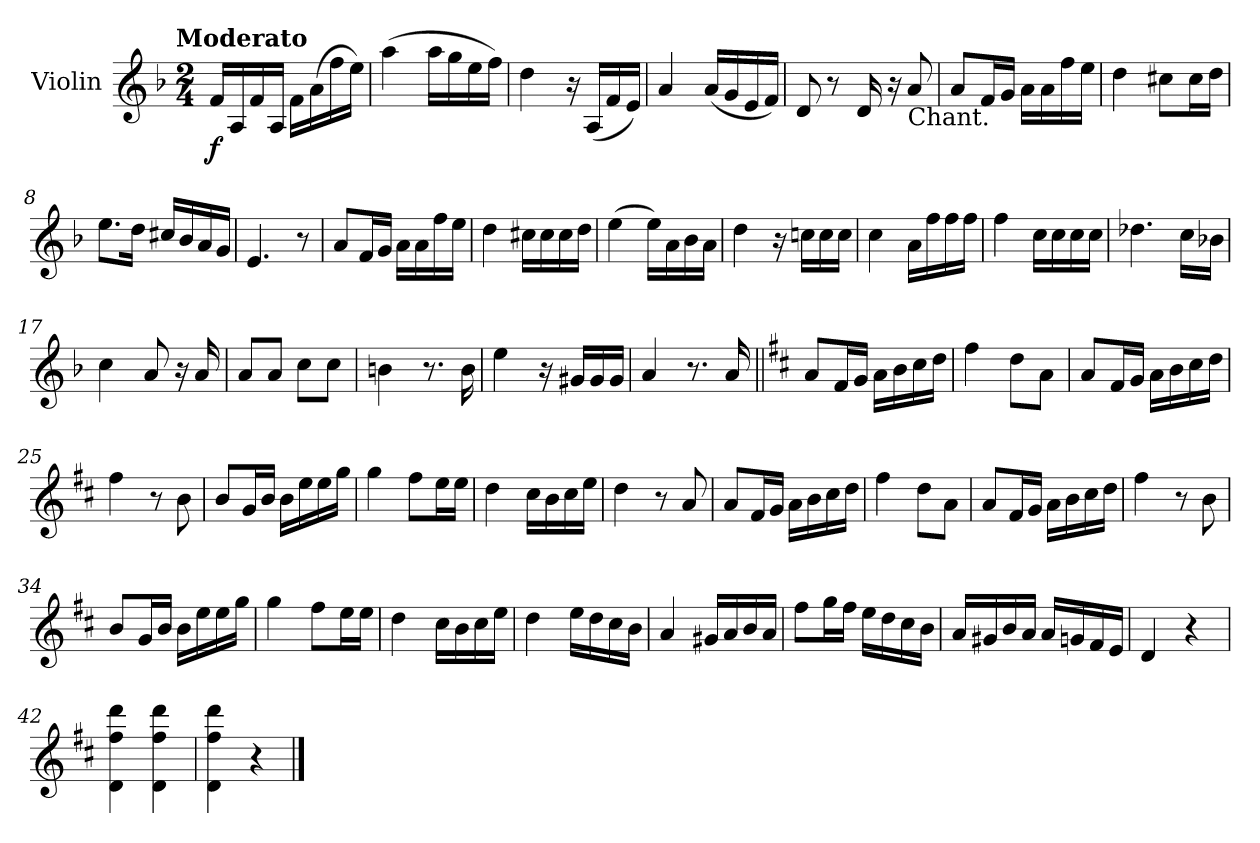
**kern	**dynam
*part1	*part1
*staff1	*staff1
*I"Violin	*
*I'Vln.	*
*clefG2	*
*k[b-]	*
!!LO:TX:omd:t=Moderato
*M2/4	*
*MM114	*
=1	=1
!	!LO:DY:b
16f/LL	f
16A/	.
16f/	.
16A/JJ	.
16f\LL	.
(>16a\	.
16ff\	.
16ee\JJ)	.
=2	=2
(>4aa\	.
16aa\LL	.
16gg\	.
16ee\	.
16ff\JJ)	.
=3	=3
4dd\	.
16r	.
(<16A/LL	.
16f/	.
16e/JJ)	.
=4	=4
4a/	.
(<16a/LL	.
16g/	.
16e/	.
16f/JJ)	.
=5	=5
8d/	.
8r	.
16d/	.
16r	.
!LO:TX:b:t=Chant.	!
8a/	.
=6	=6
8a/L	.
16f/L	.
16g/JJ	.
16a\LL	.
16a\	.
16ff\	.
16ee\JJ	.
!!LO:LB:g=z
=7	=7
4dd\	.
8cc#X\L	.
16cc#\L	.
16dd\JJ	.
=8	=8
8.ee\L	.
16dd\Jk	.
16cc#X/LL	.
16b-/	.
16a/	.
16g/JJ	.
=9	=9
4.e/	.
8r	.
=10	=10
8a/L	.
16f/L	.
16g/JJ	.
16a\LL	.
16a\	.
16ff\	.
16ee\JJ	.
=11	=11
4dd\	.
16cc#X\LL	.
16cc#\	.
16cc#\	.
16dd\JJ	.
=12	=12
(>4ee\	.
16ee\LL)	.
16a\	.
16b-\	.
16a\JJ	.
=13	=13
4dd\	.
16r	.
16ccn\LL	.
16cc\	.
16cc\JJ	.
!!LO:LB:g=z
=14	=14
4cc\	.
16a\LL	.
16ff\	.
16ff\	.
16ff\JJ	.
=15	=15
4ff\	.
16cc\LL	.
16cc\	.
16cc\	.
16cc\JJ	.
=16	=16
4.dd-X\	.
16cc\LL	.
16b-X\JJ	.
=17	=17
4cc\	.
8a/	.
16r	.
16a/	.
=18	=18
8a/L	.
8a/J	.
8cc\L	.
8cc\J	.
=19	=19
4bn\	.
8.r	.
16b\	.
=20	=20
4ee\	.
16r	.
16g#X/LL	.
16g#/	.
16g#/JJ	.
!!LO:LB:g=z
=21	=21
4a/	.
8.r	.
16a/	.
=22||	=22||
*k[f#c#]	*
8a/L	.
16f#/L	.
16g/JJ	.
16a\LL	.
16b\	.
16cc#\	.
16dd\JJ	.
=23	=23
4ff#\	.
8dd\L	.
8a\J	.
=24	=24
8a/L	.
16f#/L	.
16g/JJ	.
16a\LL	.
16b\	.
16cc#\	.
16dd\JJ	.
=25	=25
4ff#\	.
8r	.
8b\	.
=26	=26
8b/L	.
16g/L	.
16b/JJ	.
16b\LL	.
16ee\	.
16ee\	.
16gg\JJ	.
=27	=27
4gg\	.
8ff#\L	.
16ee\L	.
16ee\JJ	.
!!LO:LB:g=z
=28	=28
4dd\	.
16cc#\LL	.
16b\	.
16cc#\	.
16ee\JJ	.
=29	=29
4dd\	.
8r	.
8a/	.
=30	=30
8a/L	.
16f#/L	.
16g/JJ	.
16a\LL	.
16b\	.
16cc#\	.
16dd\JJ	.
=31	=31
4ff#\	.
8dd\L	.
8a\J	.
=32	=32
8a/L	.
16f#/L	.
16g/JJ	.
16a\LL	.
16b\	.
16cc#\	.
16dd\JJ	.
=33	=33
4ff#\	.
8r	.
8b\	.
=34	=34
8b/L	.
16g/L	.
16b/JJ	.
16b\LL	.
16ee\	.
16ee\	.
16gg\JJ	.
!!LO:LB:g=z
=35	=35
4gg\	.
8ff#\L	.
16ee\L	.
16ee\JJ	.
=36	=36
4dd\	.
16cc#\LL	.
16b\	.
16cc#\	.
16ee\JJ	.
=37	=37
4dd\	.
16ee\LL	.
16dd\	.
16cc#\	.
16b\JJ	.
=38	=38
4a/	.
16g#X/LL	.
16a/	.
16b/	.
16a/JJ	.
=39	=39
8ff#\L	.
16gg\L	.
16ff#\JJ	.
16ee\LL	.
16dd\	.
16cc#\	.
16b\JJ	.
=40	=40
16a/LL	.
16g#X/	.
16b/	.
16a/JJ	.
16a/LL	.
16gn/	.
16f#/	.
16e/JJ	.
!!LO:LB:g=z
=41	=41
4d/	.
4r	.
=42	=42
4d\ 4ff#\ 4ddd\	.
4d\ 4ff#\ 4ddd\	.
=43	=43
4d\ 4ff#\ 4ddd\	.
4r	.
==	==
*-	*-
